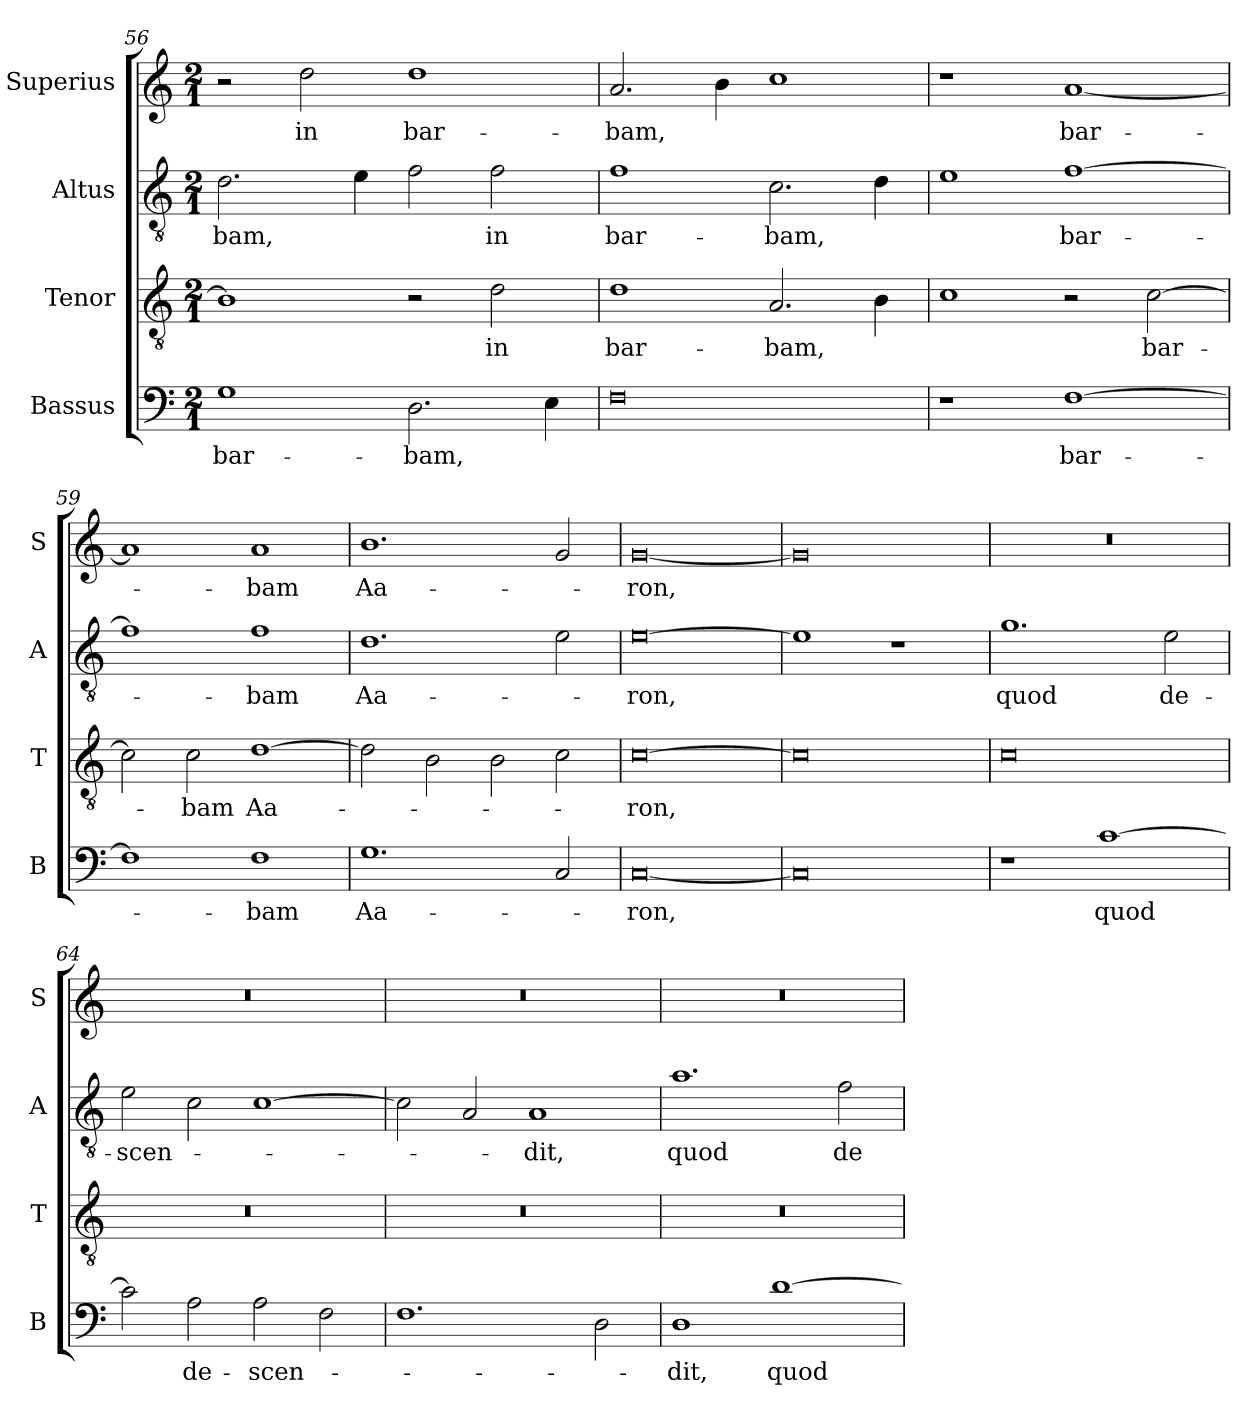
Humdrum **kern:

**kern	**text	**kern	**text	**kern	**text	**kern	**text
*part4	*part4	*part3	*part3	*part2	*part2	*part1	*part1
*staff4	*staff4	*staff3	*staff3	*staff2	*staff2	*staff1	*staff1
*I"Bassus	*	*I"Tenor	*	*I"Altus	*	*I"Superius	*
*I'B	*	*I'T	*	*I'A	*	*I'S	*
*clefF4	*	*clefGv2	*	*clefGv2	*	*clefG2	*
*k[]	*	*k[]	*	*k[]	*	*k[]	*
*M2/1	*	*M2/1	*	*M2/1	*	*M2/1	*
=56	=56	=56	=56	=56	=56	=56	=56
1G	bar-	1B]	.	2.d	-bam,	2r	.
.	.	.	.	.	.	2dd	in
.	.	.	.	4e	.	.	.
2.D	-bam,	2r	.	2f	.	1dd	bar-
.	.	2d	in	2f	in	.	.
4E	.	.	.	.	.	.	.
=57	=57	=57	=57	=57	=57	=57	=57
0F	.	1d	bar-	1f	bar-	2.a	-bam,
.	.	.	.	.	.	4b	.
.	.	2.A	-bam,	2.c	-bam,	1cc	.
.	.	4B	.	4d	.	.	.
=58	=58	=58	=58	=58	=58	=58	=58
1r	.	1c	.	1e	.	1r	.
[1F	bar-	2r	.	[1f	bar-	[1a	bar-
.	.	[2c	bar-	.	.	.	.
=59	=59	=59	=59	=59	=59	=59	=59
1F]	.	2c]	.	1f]	.	1a]	.
.	.	2c	-bam	.	.	.	.
1F	-bam	[1d	Aa-	1f	-bam	1a	-bam
=60	=60	=60	=60	=60	=60	=60	=60
1.G	Aa-	2d]	.	1.d	Aa-	1.b	Aa-
.	.	2B	.	.	.	.	.
.	.	2B	.	.	.	.	.
2C	.	2c	.	2e	.	2g	.
=61	=61	=61	=61	=61	=61	=61	=61
[0C	-ron,	[0c	-ron,	[0e	-ron,	[0g	-ron,
=62	=62	=62	=62	=62	=62	=62	=62
0C]	.	0c]	.	1e]	.	0g]	.
.	.	.	.	1r	.	.	.
=63	=63	=63	=63	=63	=63	=63	=63
1r	.	0c	.	1.g	quod	0r	.
[1c	quod	.	.	.	.	.	.
.	.	.	.	2e	de-	.	.
=64	=64	=64	=64	=64	=64	=64	=64
2c]	.	0r	.	2e	-scen-	0r	.
2A	de-	.	.	2c	.	.	.
2A	-scen-	.	.	[1c	.	.	.
2F	.	.	.	.	.	.	.
=65	=65	=65	=65	=65	=65	=65	=65
1.F	.	0r	.	2c]	.	0r	.
.	.	.	.	2A	.	.	.
.	.	.	.	1A	-dit,	.	.
2D	.	.	.	.	.	.	.
=66	=66	=66	=66	=66	=66	=66	=66
1D	-dit,	0r	.	1.a	quod	0r	.
[1d	quod	.	.	.	.	.	.
.	.	.	.	2f	de-	.	.
=	=	=	=	=	=	=	=
*-	*-	*-	*-	*-	*-	*-	*-
